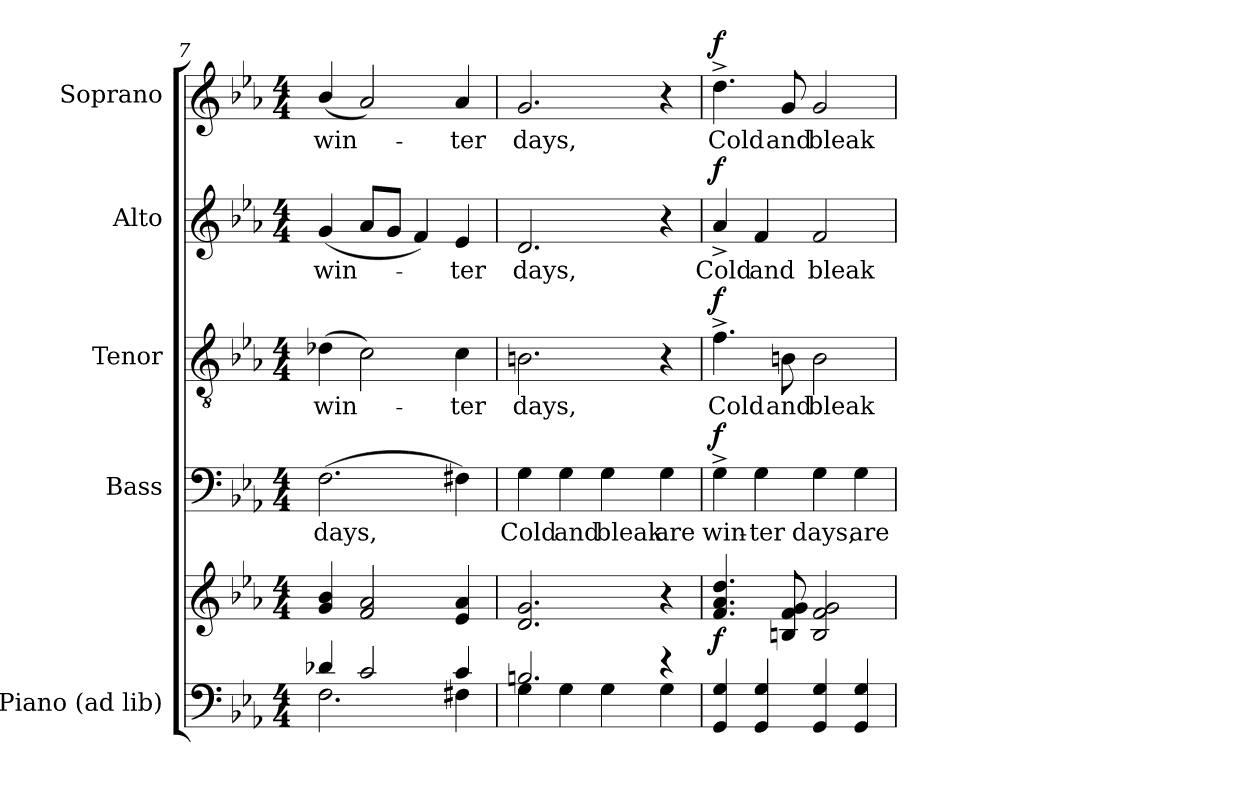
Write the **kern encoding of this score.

**kern	**kern	**dynam	**kern	**text	**dynam	**kern	**text	**dynam	**kern	**text	**dynam	**kern	**text	**dynam
*part5	*part5	*part5	*part4	*part4	*part4	*part3	*part3	*part3	*part2	*part2	*part2	*part1	*part1	*part1
*staff6	*staff5	*staff5/6	*staff4	*staff4	*staff4	*staff3	*staff3	*staff3	*staff2	*staff2	*staff2	*staff1	*staff1	*staff1
*I"Piano (ad lib)	*	*	*I"Bass	*	*	*I"Tenor	*	*	*I"Alto	*	*	*I"Soprano	*	*
*I'Pno.	*	*	*I'B.	*	*	*I'T.	*	*	*I'A.	*	*	*I'S.	*	*
*clefF4	*clefG2	*	*clefF4	*	*	*clefGv2	*	*	*clefG2	*	*	*clefG2	*	*
*	*	*	*	*	*	*ITrd7c12	*	*	*	*	*	*	*	*
*k[b-e-a-]	*k[b-e-a-]	*	*k[b-e-a-]	*	*	*k[b-e-a-]	*	*	*k[b-e-a-]	*	*	*k[b-e-a-]	*	*
*E-:	*E-:	*	*E-:	*	*	*E-:	*	*	*E-:	*	*	*E-:	*	*
*M4/4	*M4/4	*	*M4/4	*	*	*M4/4	*	*	*M4/4	*	*	*M4/4	*	*
=7	=7	=7	=7	=7	=7	=7	=7	=7	=7	=7	=7	=7	=7	=7
*^	*	*	*	*	*	*	*	*	*	*	*	*	*	*
!	!	!	!	!	!LO:LY:b:color=#000000	!	!	!	!	!	!	!	!	!	!
!	!	!	!	!	!	!	!	!LO:LY:b:color=#000000	!	!	!	!	!	!	!
!	!	!	!	!	!	!	!	!	!	!	!LO:LY:b:color=#000000	!	!	!	!
!	!	!	!	!	!	!	!	!	!	!	!	!	!	!LO:LY:b:color=#000000	!
4d-Xi/	2.Fi\	4gi/ 4b-i	.	(2.Fi\	days,	.	(4D-Xi\	win-	.	(4gi/	win-	.	(4b-i/	win-	.
2ci/	.	2fi/ 2a-i	.	.	.	.	2Ci\)	.	.	8a-i/L	.	.	2a-i/)	.	.
.	.	.	.	.	.	.	.	.	.	8gi/J	.	.	.	.	.
.	.	.	.	.	.	.	.	.	.	4fi/)	.	.	.	.	.
!	!	!	!	!	!	!	!	!LO:LY:b:color=#000000	!	!	!	!	!	!	!
!	!	!	!	!	!	!	!	!	!	!	!LO:LY:b:color=#000000	!	!	!	!
!	!	!	!	!	!	!	!	!	!	!	!	!	!	!LO:LY:b:color=#000000	!
4ci/	4F#Xi\	4e-i/ 4a-i	.	4F#Xi\)	.	.	4Ci\	-ter	.	4e-i/	-ter	.	4a-i/	-ter	.
=8	=8	=8	=8	=8	=8	=8	=8	=8	=8	=8	=8	=8	=8	=8	=8
!	!	!	!	!	!LO:LY:b:color=#000000	!	!	!	!	!	!	!	!	!	!
!	!	!	!	!	!	!	!	!LO:LY:b:color=#000000	!	!	!	!	!	!	!
!	!	!	!	!	!	!	!	!	!	!	!LO:LY:b:color=#000000	!	!	!	!
!	!	!	!	!	!	!	!	!	!	!	!	!	!	!LO:LY:b:color=#000000	!
2.Bni/	4Gi\	2.di/ 2.gi	.	4Gi\	Cold	.	2.BBni\	days,	.	2.di/	days,	.	2.gi/	days,	.
!	!	!	!	!	!LO:LY:b:color=#000000	!	!	!	!	!	!	!	!	!	!
.	4Gi\	.	.	4Gi\	and	.	.	.	.	.	.	.	.	.	.
!	!	!	!	!	!LO:LY:b:color=#000000	!	!	!	!	!	!	!	!	!	!
.	4Gi\	.	.	4Gi\	bleak	.	.	.	.	.	.	.	.	.	.
!	!	!	!	!	!LO:LY:b:color=#000000	!	!	!	!	!	!	!	!	!	!
4r	4Gi\	4r	.	4Gi\	are	.	4r	.	.	4r	.	.	4r	.	.
*v	*v	*	*	*	*	*	*	*	*	*	*	*	*	*	*
=9	=9	=9	=9	=9	=9	=9	=9	=9	=9	=9	=9	=9	=9	=9
*^	*	*	*	*	*	*	*	*	*	*	*	*	*	*
!	!	!	!	!	!LO:LY:b:color=#000000	!	!	!	!	!	!	!	!	!	!
*v	*v	*	*	*	*	*	*	*	*	*	*	*	*	*	*
*^	*	*	*	*	*	*	*	*	*	*	*	*	*	*
!	!	!	!	!	!	!	!	!LO:LY:b:color=#000000	!	!	!	!	!	!	!
*v	*v	*	*	*	*	*	*	*	*	*	*	*	*	*	*
*^	*	*	*	*	*	*	*	*	*	*	*	*	*	*
!	!	!	!	!	!	!	!	!	!	!	!LO:LY:b:color=#000000	!	!	!	!
*v	*v	*	*	*	*	*	*	*	*	*	*	*	*	*	*
*^	*	*	*	*	*	*	*	*	*	*	*	*	*	*
!	!	!	!	!	!	!	!	!	!	!	!	!	!	!LO:LY:b:color=#000000	!
*v	*v	*	*	*	*	*	*	*	*	*	*	*	*	*	*
4GGi/ 4Gi	4.fi/ 4.a-i 4.ddi	f	4G^i\	win-	f	4.F^i\	Cold	f	4a-^i/	Cold	f	4.dd^i\	Cold	f
!	!	!	!	!LO:LY:b:color=#000000	!	!	!	!	!	!	!	!	!	!
!	!	!	!	!	!	!	!	!	!	!LO:LY:b:color=#000000	!	!	!	!
4GGi/ 4Gi	.	.	4Gi\	-ter	.	.	.	.	4fi/	and	.	.	.	.
!	!	!	!	!	!	!	!LO:LY:b:color=#000000	!	!	!	!	!	!	!
!	!	!	!	!	!	!	!	!	!	!	!	!	!LO:LY:b:color=#000000	!
.	8Bni/ 8fi 8gi	.	.	.	.	8BBni\	and	.	.	.	.	8gi/	and	.
!	!	!	!	!LO:LY:b:color=#000000	!	!	!	!	!	!	!	!	!	!
!	!	!	!	!	!	!	!LO:LY:b:color=#000000	!	!	!	!	!	!	!
!	!	!	!	!	!	!	!	!	!	!LO:LY:b:color=#000000	!	!	!	!
!	!	!	!	!	!	!	!	!	!	!	!	!	!LO:LY:b:color=#000000	!
4GGi/ 4Gi	2Bi/ 2fi 2gi	.	4Gi\	days,	.	2BBi\	bleak	.	2fi/	bleak	.	2gi/	bleak	.
!	!	!	!	!LO:LY:b:color=#000000	!	!	!	!	!	!	!	!	!	!
4GGi/ 4Gi	.	.	4Gi\	are	.	.	.	.	.	.	.	.	.	.
=	=	=	=	=	=	=	=	=	=	=	=	=	=	=
*-	*-	*-	*-	*-	*-	*-	*-	*-	*-	*-	*-	*-	*-	*-
